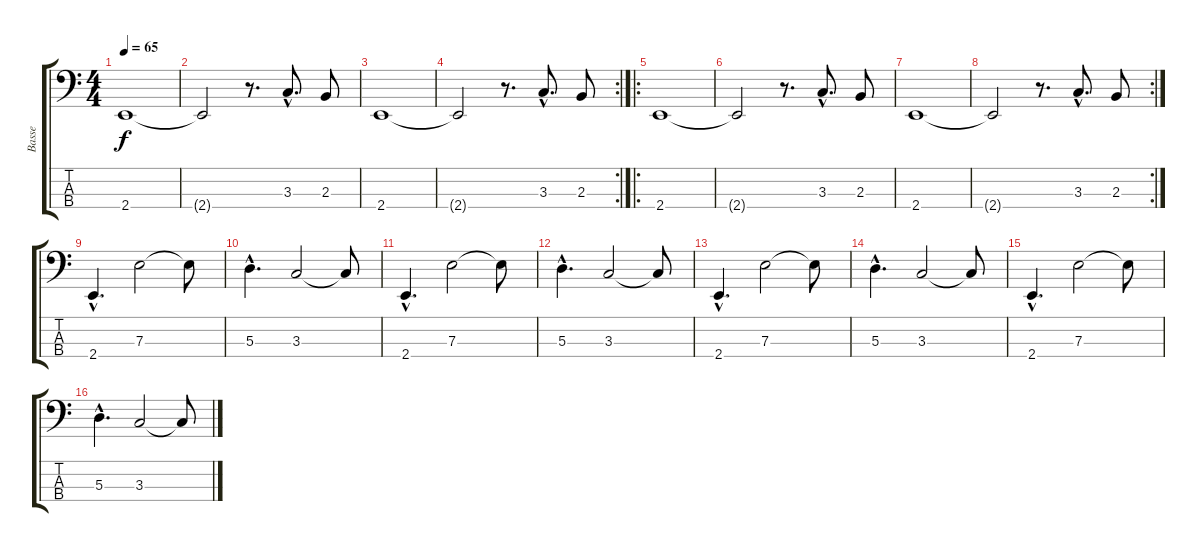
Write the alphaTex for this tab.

\track ("Basse" "Basse") {instrument acousticbass}
\staff {score tabs}
\tuning (G2 D2 A1 D1) {hide}
\ts (4 4)
\tempo 65
\clef f4
\ks c
2.4.1{dy f instrument acousticbass} |
2.4{t}.2 r.8{d} 3.3{hac}.8{d} 2.3.8 |
2.4.1 |
\rc 2
2.4{t}.2 r.8{d} 3.3{hac}.8{d} 2.3.8 |
\ro
2.4.1 |
2.4{t}.2 r.8{d} 3.3{hac}.8{d} 2.3.8 |
2.4.1 |
\rc 2
2.4{t}.2 r.8{d} 3.3{hac}.8{d} 2.3.8 |
2.4{hac}.4{d} 7.3.2 7.3{t}.8 |
5.3{hac}.4{d} 3.3.2 3.3{t}.8 |
2.4{hac}.4{d} 7.3.2 7.3{t}.8 |
5.3{hac}.4{d} 3.3.2 3.3{t}.8 |
2.4{hac}.4{d} 7.3.2 7.3{t}.8 |
5.3{hac}.4{d} 3.3.2 3.3{t}.8 |
2.4{hac}.4{d} 7.3.2 7.3{t}.8 |
5.3{hac}.4{d} 3.3.2 3.3{t}.8
